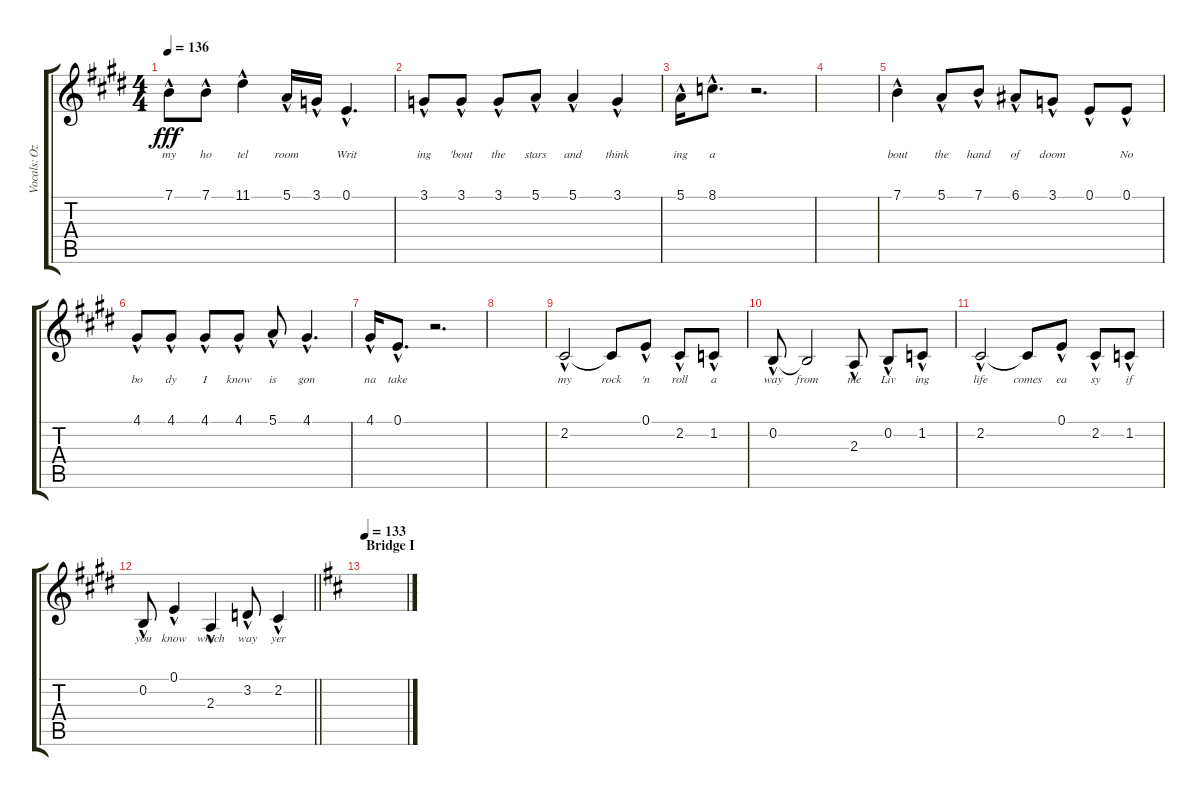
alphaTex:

\track ("Vocals: Ozzy" "Vocals: Oz") {instrument lead2sawtooth}
\staff {score tabs}
\tuning (E4 B3 G3 D3 A2 E2) {hide}
\ts (4 4)
\tempo 136
\clef g2
\ks e
7.1{hac}.8{lyrics (0 "my") lyrics (1 "") lyrics (2 "") lyrics (3 "") lyrics (4 "") dy fff} 7.1{hac}.8{lyrics (0 "ho") lyrics (1 "") lyrics (2 "") lyrics (3 "") lyrics (4 "")} 11.1{hac}.4{lyrics (0 "tel") lyrics (1 "") lyrics (2 "") lyrics (3 "") lyrics (4 "")} 5.1{hac}.16{lyrics (0 "room") lyrics (1 "") lyrics (2 "") lyrics (3 "") lyrics (4 "")} 3.1{hac}.16{lyrics (0 "") lyrics (1 "") lyrics (2 "") lyrics (3 "") lyrics (4 "")} 0.1{hac}.4{d lyrics (0 "Writ") lyrics (1 "") lyrics (2 "") lyrics (3 "") lyrics (4 "")} |
3.1{hac}.8{lyrics (0 "ing") lyrics (1 "") lyrics (2 "") lyrics (3 "") lyrics (4 "")} 3.1{hac}.8{lyrics (0 "'bout") lyrics (1 "") lyrics (2 "") lyrics (3 "") lyrics (4 "")} 3.1{hac}.8{lyrics (0 "the") lyrics (1 "") lyrics (2 "") lyrics (3 "") lyrics (4 "")} 5.1{hac}.8{lyrics (0 "stars") lyrics (1 "") lyrics (2 "") lyrics (3 "") lyrics (4 "")} 5.1{hac}.4{lyrics (0 "and") lyrics (1 "") lyrics (2 "") lyrics (3 "") lyrics (4 "")} 3.1{hac}.4{lyrics (0 "think") lyrics (1 "") lyrics (2 "") lyrics (3 "") lyrics (4 "")} |
5.1{hac}.16{lyrics (0 "ing") lyrics (1 "") lyrics (2 "") lyrics (3 "") lyrics (4 "")} 8.1{hac}.8{d lyrics (0 "a") lyrics (1 "") lyrics (2 "") lyrics (3 "") lyrics (4 "")} r.2{d} |
|
7.1{hac}.4{lyrics (0 "bout") lyrics (1 "") lyrics (2 "") lyrics (3 "") lyrics (4 "")} 5.1{hac}.8{lyrics (0 "the") lyrics (1 "") lyrics (2 "") lyrics (3 "") lyrics (4 "")} 7.1{hac}.8{lyrics (0 "hand") lyrics (1 "") lyrics (2 "") lyrics (3 "") lyrics (4 "")} 6.1{hac}.8{lyrics (0 "of") lyrics (1 "") lyrics (2 "") lyrics (3 "") lyrics (4 "")} 3.1{hac}.8{lyrics (0 "doom") lyrics (1 "") lyrics (2 "") lyrics (3 "") lyrics (4 "")} 0.1{hac}.8{lyrics (0 "") lyrics (1 "") lyrics (2 "") lyrics (3 "") lyrics (4 "")} 0.1{hac}.8{lyrics (0 "No") lyrics (1 "") lyrics (2 "") lyrics (3 "") lyrics (4 "")} |
4.1{hac}.8{lyrics (0 "bo") lyrics (1 "") lyrics (2 "") lyrics (3 "") lyrics (4 "")} 4.1{hac}.8{lyrics (0 "dy") lyrics (1 "") lyrics (2 "") lyrics (3 "") lyrics (4 "")} 4.1{hac}.8{lyrics (0 "I") lyrics (1 "") lyrics (2 "") lyrics (3 "") lyrics (4 "")} 4.1{hac}.8{lyrics (0 "know") lyrics (1 "") lyrics (2 "") lyrics (3 "") lyrics (4 "")} 5.1{hac}.8{lyrics (0 "is") lyrics (1 "") lyrics (2 "") lyrics (3 "") lyrics (4 "")} 4.1{hac}.4{d lyrics (0 "gon") lyrics (1 "") lyrics (2 "") lyrics (3 "") lyrics (4 "")} |
4.1{hac}.16{lyrics (0 "na") lyrics (1 "") lyrics (2 "") lyrics (3 "") lyrics (4 "")} 0.1{hac}.8{d lyrics (0 "take") lyrics (1 "") lyrics (2 "") lyrics (3 "") lyrics (4 "")} r.2{d} |
|
2.2{hac}.2{lyrics (0 "my") lyrics (1 "") lyrics (2 "") lyrics (3 "") lyrics (4 "")} 2.2{t}.8{lyrics (0 "rock") lyrics (1 "") lyrics (2 "") lyrics (3 "") lyrics (4 "")} 0.1{hac}.8{lyrics (0 "'n") lyrics (1 "") lyrics (2 "") lyrics (3 "") lyrics (4 "")} 2.2{hac}.8{lyrics (0 "roll") lyrics (1 "") lyrics (2 "") lyrics (3 "") lyrics (4 "")} 1.2{hac}.8{lyrics (0 "a") lyrics (1 "") lyrics (2 "") lyrics (3 "") lyrics (4 "")} |
0.2{hac}.8{lyrics (0 "way") lyrics (1 "") lyrics (2 "") lyrics (3 "") lyrics (4 "")} 0.2{t}.2{lyrics (0 "from") lyrics (1 "") lyrics (2 "") lyrics (3 "") lyrics (4 "")} 2.3{hac}.8{lyrics (0 "me") lyrics (1 "") lyrics (2 "") lyrics (3 "") lyrics (4 "")} 0.2{hac}.8{lyrics (0 "Liv") lyrics (1 "") lyrics (2 "") lyrics (3 "") lyrics (4 "")} 1.2{hac}.8{lyrics (0 "ing") lyrics (1 "") lyrics (2 "") lyrics (3 "") lyrics (4 "")} |
2.2{hac}.2{lyrics (0 "life") lyrics (1 "") lyrics (2 "") lyrics (3 "") lyrics (4 "")} 2.2{t}.8{lyrics (0 "comes") lyrics (1 "") lyrics (2 "") lyrics (3 "") lyrics (4 "")} 0.1{hac}.8{lyrics (0 "ea") lyrics (1 "") lyrics (2 "") lyrics (3 "") lyrics (4 "")} 2.2{hac}.8{lyrics (0 "sy") lyrics (1 "") lyrics (2 "") lyrics (3 "") lyrics (4 "")} 1.2{hac}.8{lyrics (0 "if") lyrics (1 "") lyrics (2 "") lyrics (3 "") lyrics (4 "")} |
\barLineRight lightlight
0.2{hac}.8{lyrics (0 "you") lyrics (1 "") lyrics (2 "") lyrics (3 "") lyrics (4 "")} 0.1{hac}.4{lyrics (0 "know") lyrics (1 "") lyrics (2 "") lyrics (3 "") lyrics (4 "")} 2.3{hac}.4{lyrics (0 "which") lyrics (1 "") lyrics (2 "") lyrics (3 "") lyrics (4 "")} 3.2{hac}.8{lyrics (0 "way") lyrics (1 "") lyrics (2 "") lyrics (3 "") lyrics (4 "")} 2.2{hac}.4{lyrics (0 "yer") lyrics (1 "") lyrics (2 "") lyrics (3 "") lyrics (4 "")} |
\section ("" "Bridge I")
\tempo 133
\ks d
